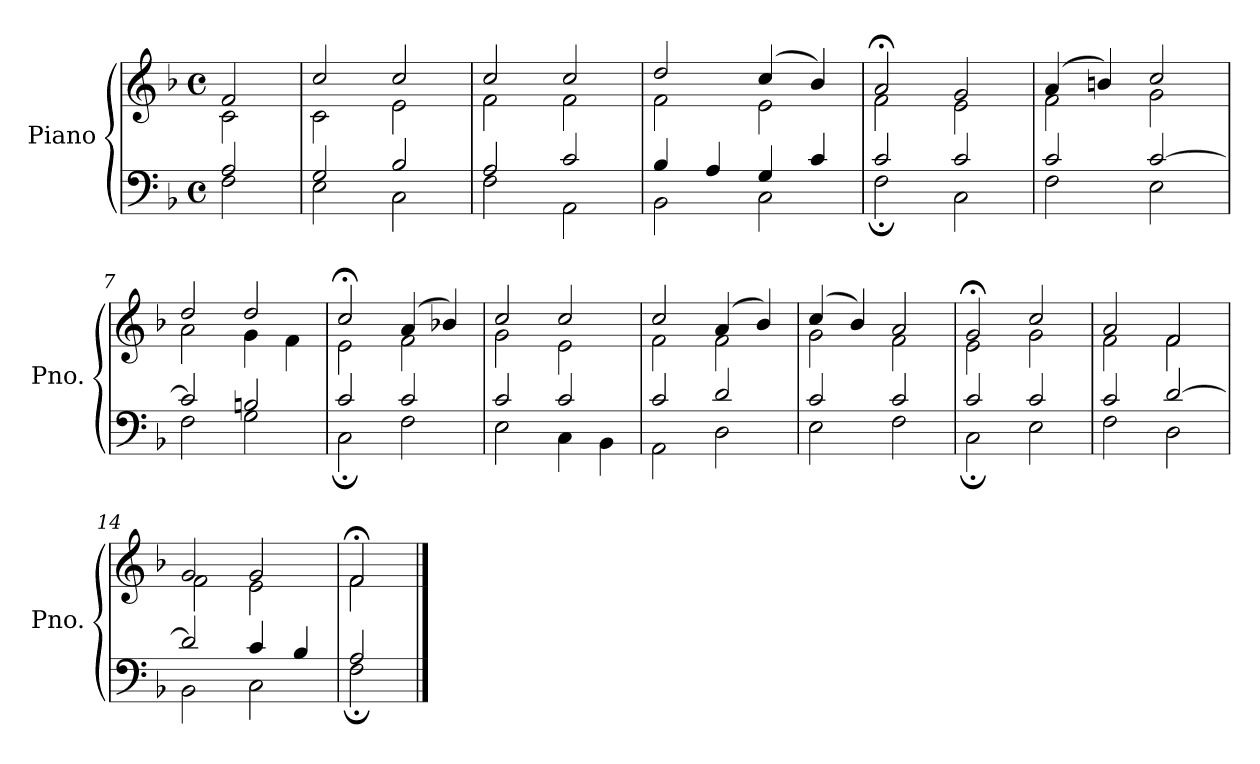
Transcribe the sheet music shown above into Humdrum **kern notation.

**kern	**kern
*part1	*part1
*staff2	*staff1
*I"Piano	*
*I'Pno.	*
*clefF4	*clefG2
*k[b-]	*k[b-]
*M4/4	*M4/4
*met(c)	*met(c)
=1	=1
*^	*^
2A/	2F\	2f/	2c\
=2	=2	=2	=2
2G/	2E\	2cc/	2c\
2B-/	2C\	2cc/	2e\
=3	=3	=3	=3
2A/	2F\	2cc/	2f\
2c/	2AA\	2cc/	2f\
=4	=4	=4	=4
4B-/	2BB-\	2dd/	2f\
4A/	.	.	.
4G/	2C\	(4cc/	2e\
4c/	.	4b-/)	.
=5	=5	=5	=5
2c/	2F;\	2a;</	2f\
2c/	2C\	2g/	2e\
=6	=6	=6	=6
2c/	2F\	(4a/	2f\
.	.	4bn/)	.
[2c/	2E\	2cc/	2g\
=7	=7	=7	=7
2c/]	2F\	2dd/	2a\
2Bn/	2G\	2dd/	4g\
.	.	.	4f\
=8	=8	=8	=8
2c/	2C;\	2cc;</	2e\
2c/	2F\	(4a/	2f\
.	.	4b-X/)	.
!!LO:LB:g=z	!!
=9	=9	=9	=9
2c/	2E\	2cc/	2g\
2c/	4C\	2cc/	2e\
.	4BB-\	.	.
=10	=10	=10	=10
2c/	2AA\	2cc/	2f\
2d/	2D\	(4a/	2f\
.	.	4b-/)	.
=11	=11	=11	=11
2c/	2E\	(4cc/	2g\
.	.	4b-/)	.
2c/	2F\	2a/	2f\
=12	=12	=12	=12
2c/	2C;\	2g;</	2e\
2c/	2E\	2cc/	2g\
=13	=13	=13	=13
2c/	2F\	2a/	2f\
[2d/	2D\	2f/	2f\
=14	=14	=14	=14
2d/]	2BB-\	2g/	2f\
4c/	2C\	2g/	2e\
4B-/	.	.	.
=15	=15	=15	=15
2A/	2F;\	2f;</	2f\
*v	*v	*	*
*	*v	*v
==	==
*-	*-
